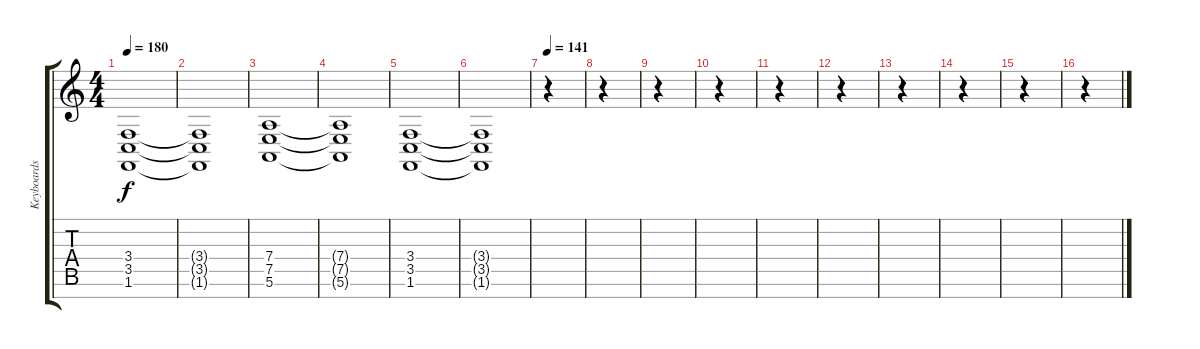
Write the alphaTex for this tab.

\track ("Keyboards 2" "Keyboards ") {instrument stringensemble1}
\staff {score tabs}
\tuning (E4 B3 G3 D3 A2 E2 B1) {hide}
\ts (4 4)
\tempo 180
\clef g2
\ks c
(3.4 3.5 1.6).1{dy f} |
(3.4{t} 3.5{t} 1.6{t}).1 |
(7.4 7.5 5.6).1 |
(7.4{t} 7.5{t} 5.6{t}).1 |
(3.4 3.5 1.6).1 |
(3.4{t} 3.5{t} 1.6{t}).1 |
\tempo 141
r.4 |
r.4 |
r.4 |
r.4 |
r.4 |
r.4 |
r.4 |
r.4 |
r.4 |
r.4
